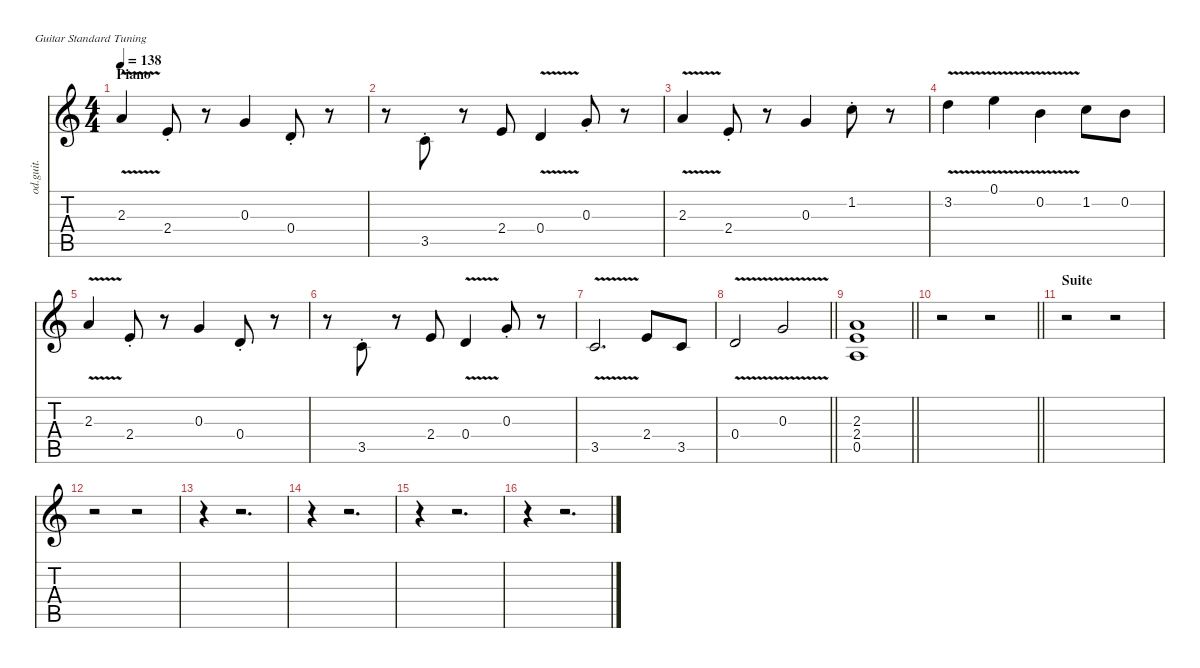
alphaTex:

\defaultSystemsLayout 4
\hideDynamics
\bracketExtendMode nobrackets
\track ("Hichem" "od.guit.") {instrument overdrivenguitar}
\staff {score tabs}
\tuning (E4 B3 G3 D3 A2 E2)
\ts (4 4)
\section ("" "Piano")
\tempo 138
\clef g2
\ks aminor
2.3{v}.4{dy f beam Up} 2.4{st}.8{beam Up} r.8{beam Up} 0.3.4{beam Up} 0.4{st}.8{beam Up} r.8{beam Up} |
r.8{beam Down} 3.5{st}.8{beam Up} r.8{beam Up} 2.4.8{beam Up} 0.4{v}.4{beam Up} 0.3{st}.8{beam Up} r.8{beam Up} |
2.3{v}.4{beam Up} 2.4{st}.8{beam Up} r.8{beam Up} 0.3.4{beam Up} 1.2{st}.8{beam Down} r.8{beam Down} |
3.2{v}.4{beam Down} 0.1{v}.4{beam Down} 0.2{v}.4{beam Down} 1.2.8{beam Down} 0.2.8{beam Down} |
2.3{v}.4{beam Up} 2.4{st}.8{beam Up} r.8{beam Up} 0.3.4{beam Up} 0.4{st}.8{beam Up} r.8{beam Up} |
r.8{beam Down} 3.5{st}.8{beam Up} r.8{beam Up} 2.4.8{beam Up} 0.4{v}.4{beam Up} 0.3{st}.8{beam Up} r.8{beam Up} |
3.5{v}.2{d beam Up} 2.4.8{beam Up} 3.5.8{beam Up} |
\barLineRight lightlight
0.4{v}.2{beam Up} 0.3{v}.2{beam Up} |
\barLineRight lightlight
(2.3 2.4 0.5).1{beam Up} |
\barLineRight lightlight
r.2{beam Down} r.2{beam Down} |
\section ("" "Suite")
r.2{beam Down} r.2{beam Down} |
r.2{beam Down} r.2{beam Down} |
r.4{beam Down} r.2{d beam Down} |
r.4{beam Down} r.2{d beam Down} |
r.4{beam Down} r.2{d beam Down} |
r.4{beam Down} r.2{d beam Down}
